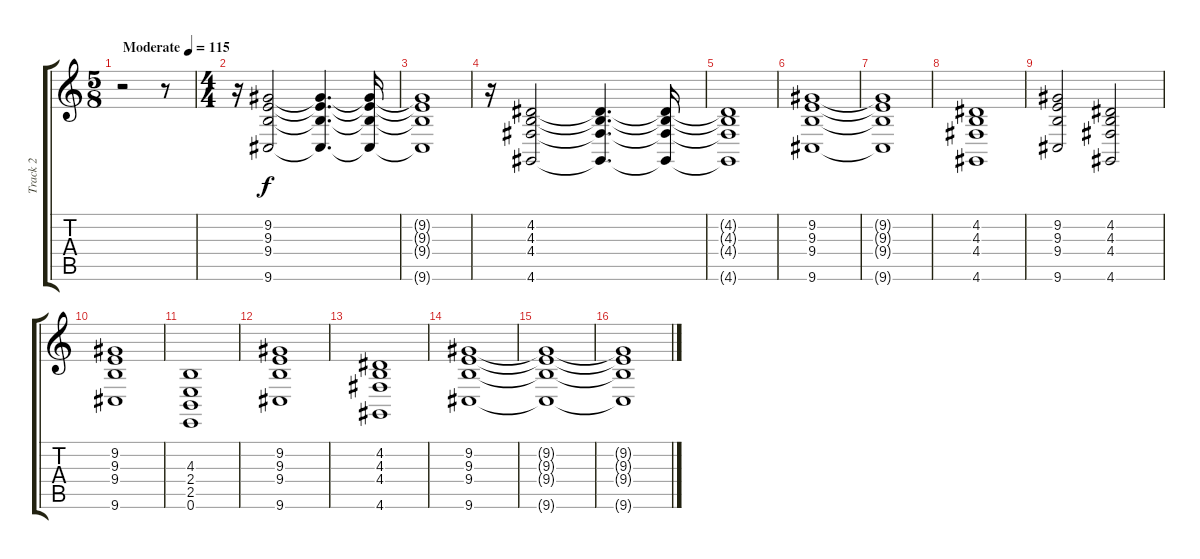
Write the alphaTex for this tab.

\track ("Track 2" "Track 2") {instrument cello}
\staff {score tabs}
\tuning (E4 B3 G3 D3 A2 E2) {hide}
\ts (5 8)
\tempo (115 "Moderate")
\clef g2
\ks c
r.2{dy f instrument cello} r.8 |
\ts (4 4)
r.16 (9.2 9.3 9.4 9.6).2 (9.2{t} 9.3{t} 9.4{t} 9.6{t}).4{d} (9.2{t} 9.3{t} 9.4{t} 9.6{t}).16 |
(9.2{t} 9.3{t} 9.4{t} 9.6{t}).1 |
r.16 (4.2 4.3 4.4 4.6).2 (4.2{t} 4.3{t} 4.4{t} 4.6{t}).4{d} (4.2{t} 4.3{t} 4.4{t} 4.6{t}).16 |
(4.2{t} 4.3{t} 4.4{t} 4.6{t}).1 |
(9.2 9.3 9.4 9.6).1 |
(9.2{t} 9.3{t} 9.4{t} 9.6{t}).1 |
(4.2 4.3 4.4 4.6).1 |
(9.2 9.3 9.4 9.6).2 (4.2 4.3 4.4 4.6).2 |
(9.2 9.3 9.4 9.6).1 |
(4.3 2.4 2.5 0.6).1 |
(9.2 9.3 9.4 9.6).1 |
(4.2 4.3 4.4 4.6).1 |
(9.2 9.3 9.4 9.6).1 |
(9.2{t} 9.3{t} 9.4{t} 9.6{t}).1 |
(9.2{t} 9.3{t} 9.4{t} 9.6{t}).1
